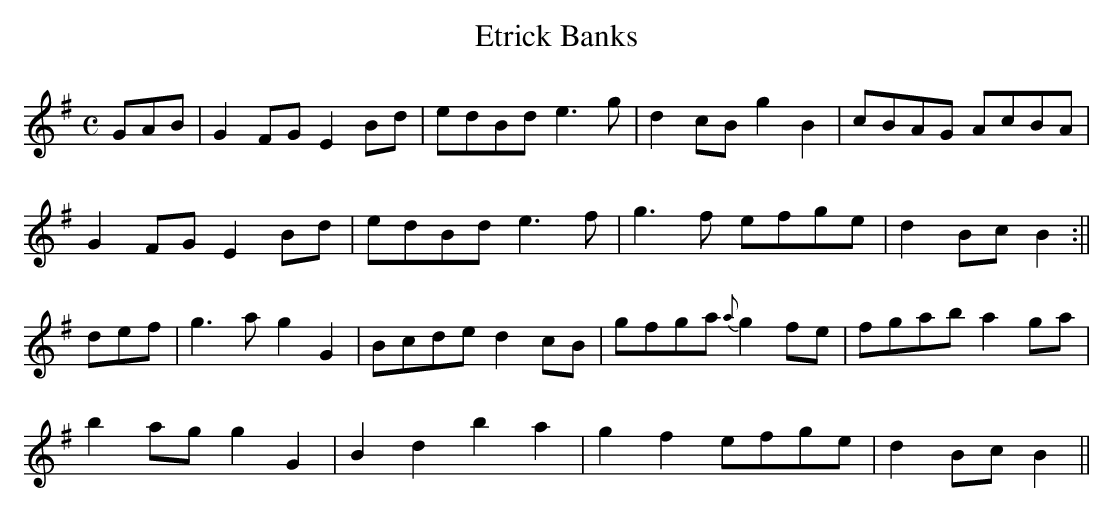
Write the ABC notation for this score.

X:1
T:Etrick Banks
M:C
L:1/8
K:Emin
GAB | G2 FG E2 Bd | edBd e3g | d2 cB g2B2 | cBAG AcBA |
G2 FG E2 Bd | edBd e3f | g3f efge | d2 Bc B2 :||
def | g3a g2G2 | Bcde d2 cB | gfga {a}g2 fe | fgab a2 ga |
b2 ag g2G2 | B2d2b2a2 | g2f2 efge | d2 Bc B2 ||
